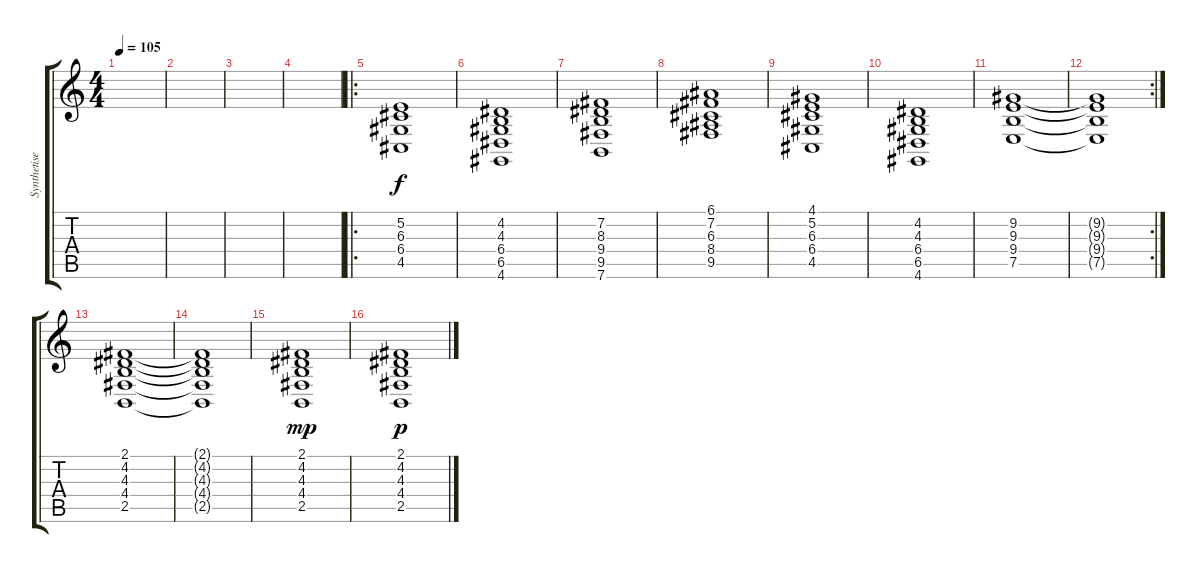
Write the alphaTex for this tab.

\track ("Synthetiser" "Synthetise") {instrument pad2warm}
\staff {score tabs}
\tuning (E4 B3 G3 D3 A2 E2) {hide}
\ts (4 4)
\tempo 105
\clef g2
\ks c
|
|
|
|
\ro
(5.2 6.3 6.4 4.5).1 |
(4.2 4.3 6.4 6.5 4.6).1 |
(7.2 8.3 9.4 9.5 7.6).1 |
(6.1 7.2 6.3 8.4 9.5).1 |
(4.1 5.2 6.3 6.4 4.5).1 |
(4.2 4.3 6.4 6.5 4.6).1 |
(9.2 9.3 9.4 7.5).1 |
\rc 2
(9.2{t} 9.3{t} 9.4{t} 7.5{t}).1 |
(2.1 4.2 4.3 4.4 2.5).1 |
(2.1{t} 4.2{t} 4.3{t} 4.4{t} 2.5{t}).1 |
(2.1 4.2 4.3 4.4 2.5).1{dy mp} |
(2.1 4.2 4.3 4.4 2.5).1{dy p}
